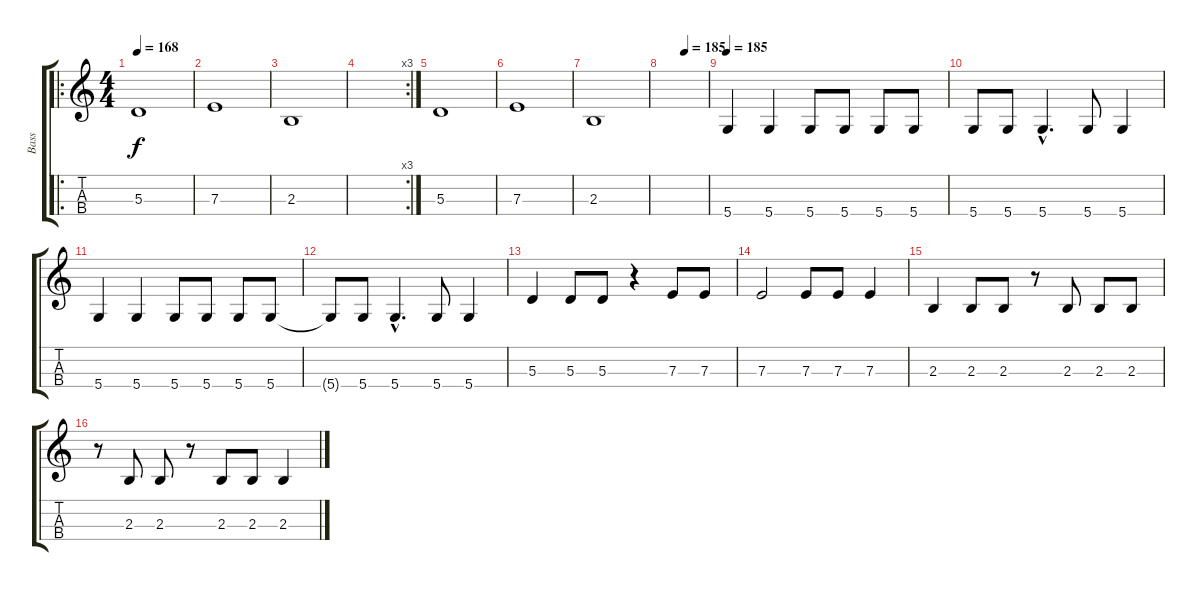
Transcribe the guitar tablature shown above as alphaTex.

\track ("Bass" "Bass") {instrument electricbassfinger}
\staff {score tabs}
\tuning (G3 D3 A2 D2) {hide}
\ro
\ts (4 4)
\tempo 168
\clef g2
\ks c
5.3.1{dy f instrument electricbassfinger} |
7.3.1 |
2.3.1 |
\rc 3
|
5.3.1 |
7.3.1 |
2.3.1 |
\tempo (185 0.5)
|
\tempo 185
5.4.4 5.4.4 5.4.8 5.4.8 5.4.8 5.4.8 |
5.4.8 5.4.8 5.4{hac}.4{d} 5.4.8 5.4.4 |
5.4.4 5.4.4 5.4.8 5.4.8 5.4.8 5.4.8 |
5.4{t}.8 5.4.8 5.4{hac}.4{d} 5.4.8 5.4.4 |
5.3.4 5.3.8 5.3.8 r.4 7.3.8 7.3.8 |
7.3.2 7.3.8 7.3.8 7.3.4 |
2.3.4 2.3.8 2.3.8 r.8 2.3.8 2.3.8 2.3.8 |
r.8 2.3.8 2.3.8 r.8 2.3.8 2.3.8 2.3.4
